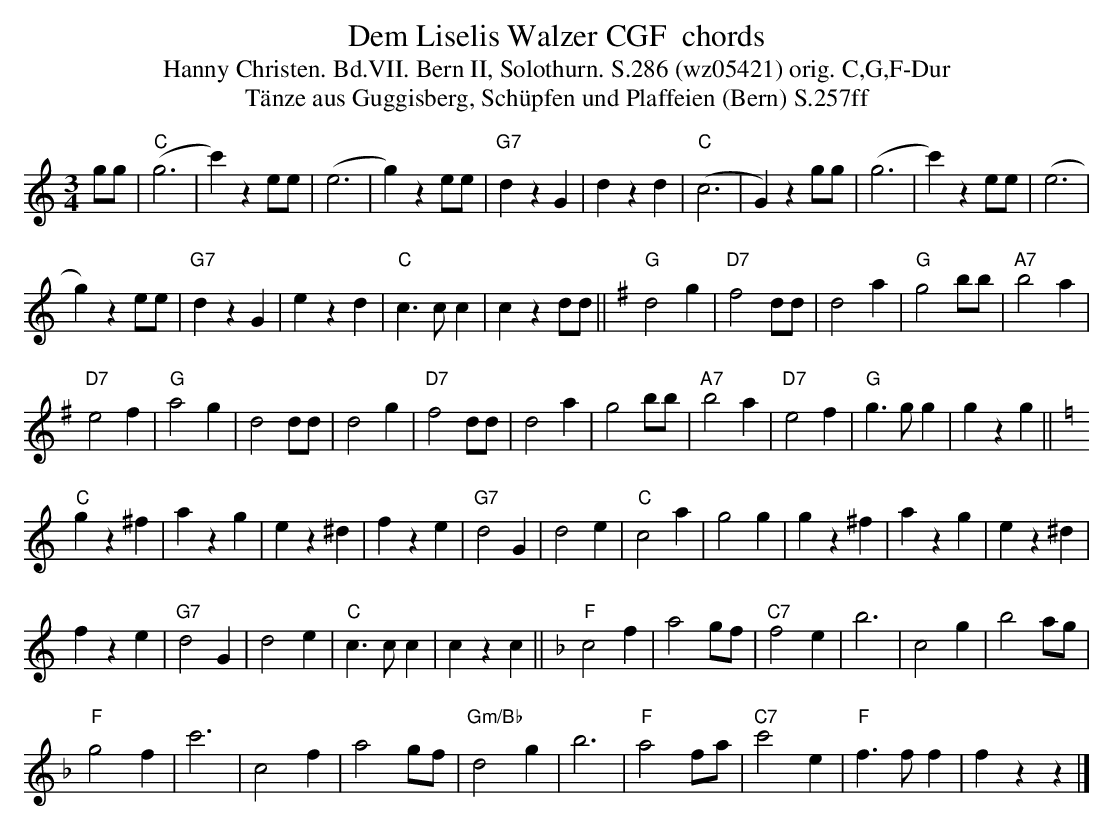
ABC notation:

X:1
T: Dem Liselis Walzer CGF  chords
T:Hanny Christen. Bd.VII. Bern II, Solothurn. S.286 (wz05421) orig. C,G,F-Dur
T: T\"anze aus Guggisberg, Sch\"upfen und Plaffeien (Bern) S.257ff
M:3/4
L:1/4
K:C %%MIDI gchordon
g/g/ | "C"(g3 | c')ze/e/ | (e3 | g)ze/e/ | "G7"dzG | dzd | "C"(c3 | G)zg/g/ | (g3 | c')ze/e/ | (e3 |
g)ze/e/ | "G7"dzG | ezd | "C"c>cc | czd/d/ || [K:G]"G"d2g | "D7"f2d/d/ | d2a | "G"g2b/b/ | "A7"b2a |
"D7"e2f | "G"a2g | d2d/d/ | d2g | "D7"f2d/d/ | d2a | g2b/b/ | "A7"b2a | "D7"e2f | "G"g>gg | gzg || [K:C]
"C"gz^f | azg | ez^d | fze | "G7"d2G | d2e | "C"c2a | g2g | gz^f | azg | ez^d |
fze | "G7"d2G | d2e | "C"c>cc | czc || [K:F] "F"c2f | a2g/f/ | "C7"f2e | b3 | c2g | b2a/g/ |
"F"g2f | c'3 | c2f | a2g/f/ | "Gm/Bb"d2g | b3 | "F"a2f/a/ | "C7"c'2e | "F"f>ff | fzz |]
